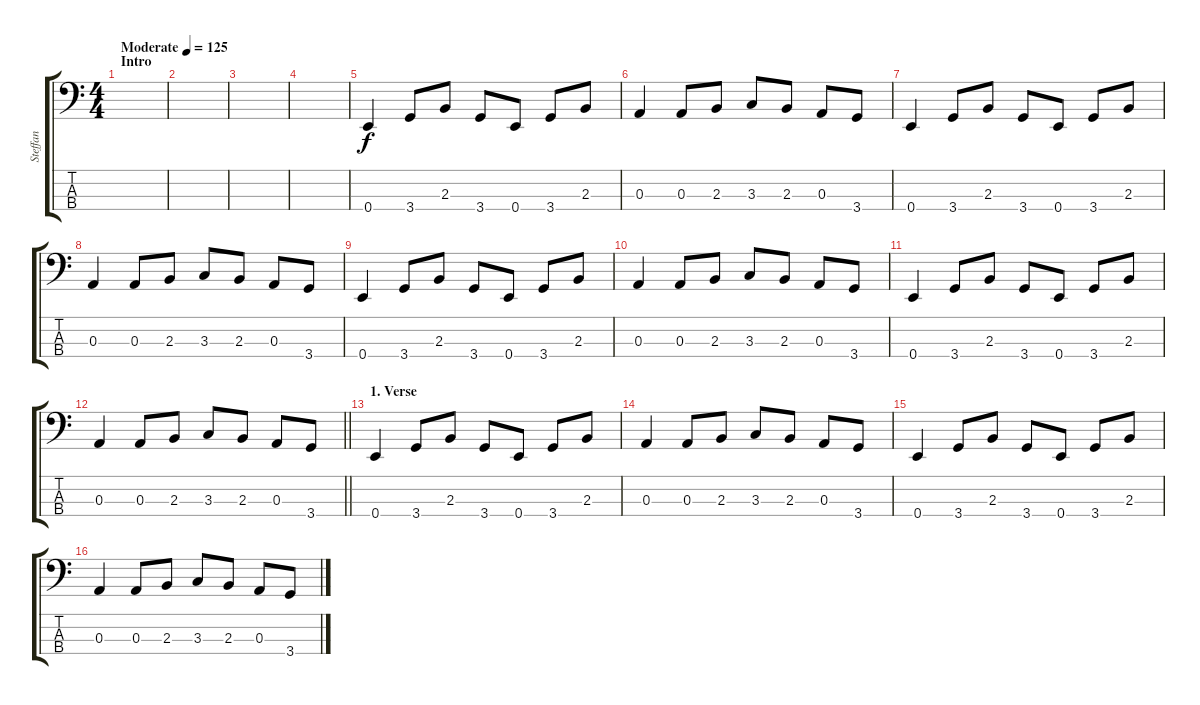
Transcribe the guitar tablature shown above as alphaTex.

\track ("Steffan" "Steffan") {instrument electricbasspick}
\staff {score tabs}
\tuning (G2 D2 A1 E1) {hide}
\ts (4 4)
\section ("" "Intro")
\tempo (125 "Moderate")
\clef f4
\ks c
|
|
|
|
0.4.4 3.4.8 2.3.8 3.4.8 0.4.8 3.4.8 2.3.8 |
0.3.4 0.3.8 2.3.8 3.3.8 2.3.8 0.3.8 3.4.8 |
0.4.4 3.4.8 2.3.8 3.4.8 0.4.8 3.4.8 2.3.8 |
0.3.4 0.3.8 2.3.8 3.3.8 2.3.8 0.3.8 3.4.8 |
0.4.4 3.4.8 2.3.8 3.4.8 0.4.8 3.4.8 2.3.8 |
0.3.4 0.3.8 2.3.8 3.3.8 2.3.8 0.3.8 3.4.8 |
0.4.4 3.4.8 2.3.8 3.4.8 0.4.8 3.4.8 2.3.8 |
\barLineRight lightlight
0.3.4 0.3.8 2.3.8 3.3.8 2.3.8 0.3.8 3.4.8 |
\section ("" "1. Verse")
0.4.4 3.4.8 2.3.8 3.4.8 0.4.8 3.4.8 2.3.8 |
0.3.4 0.3.8 2.3.8 3.3.8 2.3.8 0.3.8 3.4.8 |
0.4.4 3.4.8 2.3.8 3.4.8 0.4.8 3.4.8 2.3.8 |
0.3.4 0.3.8 2.3.8 3.3.8 2.3.8 0.3.8 3.4.8
